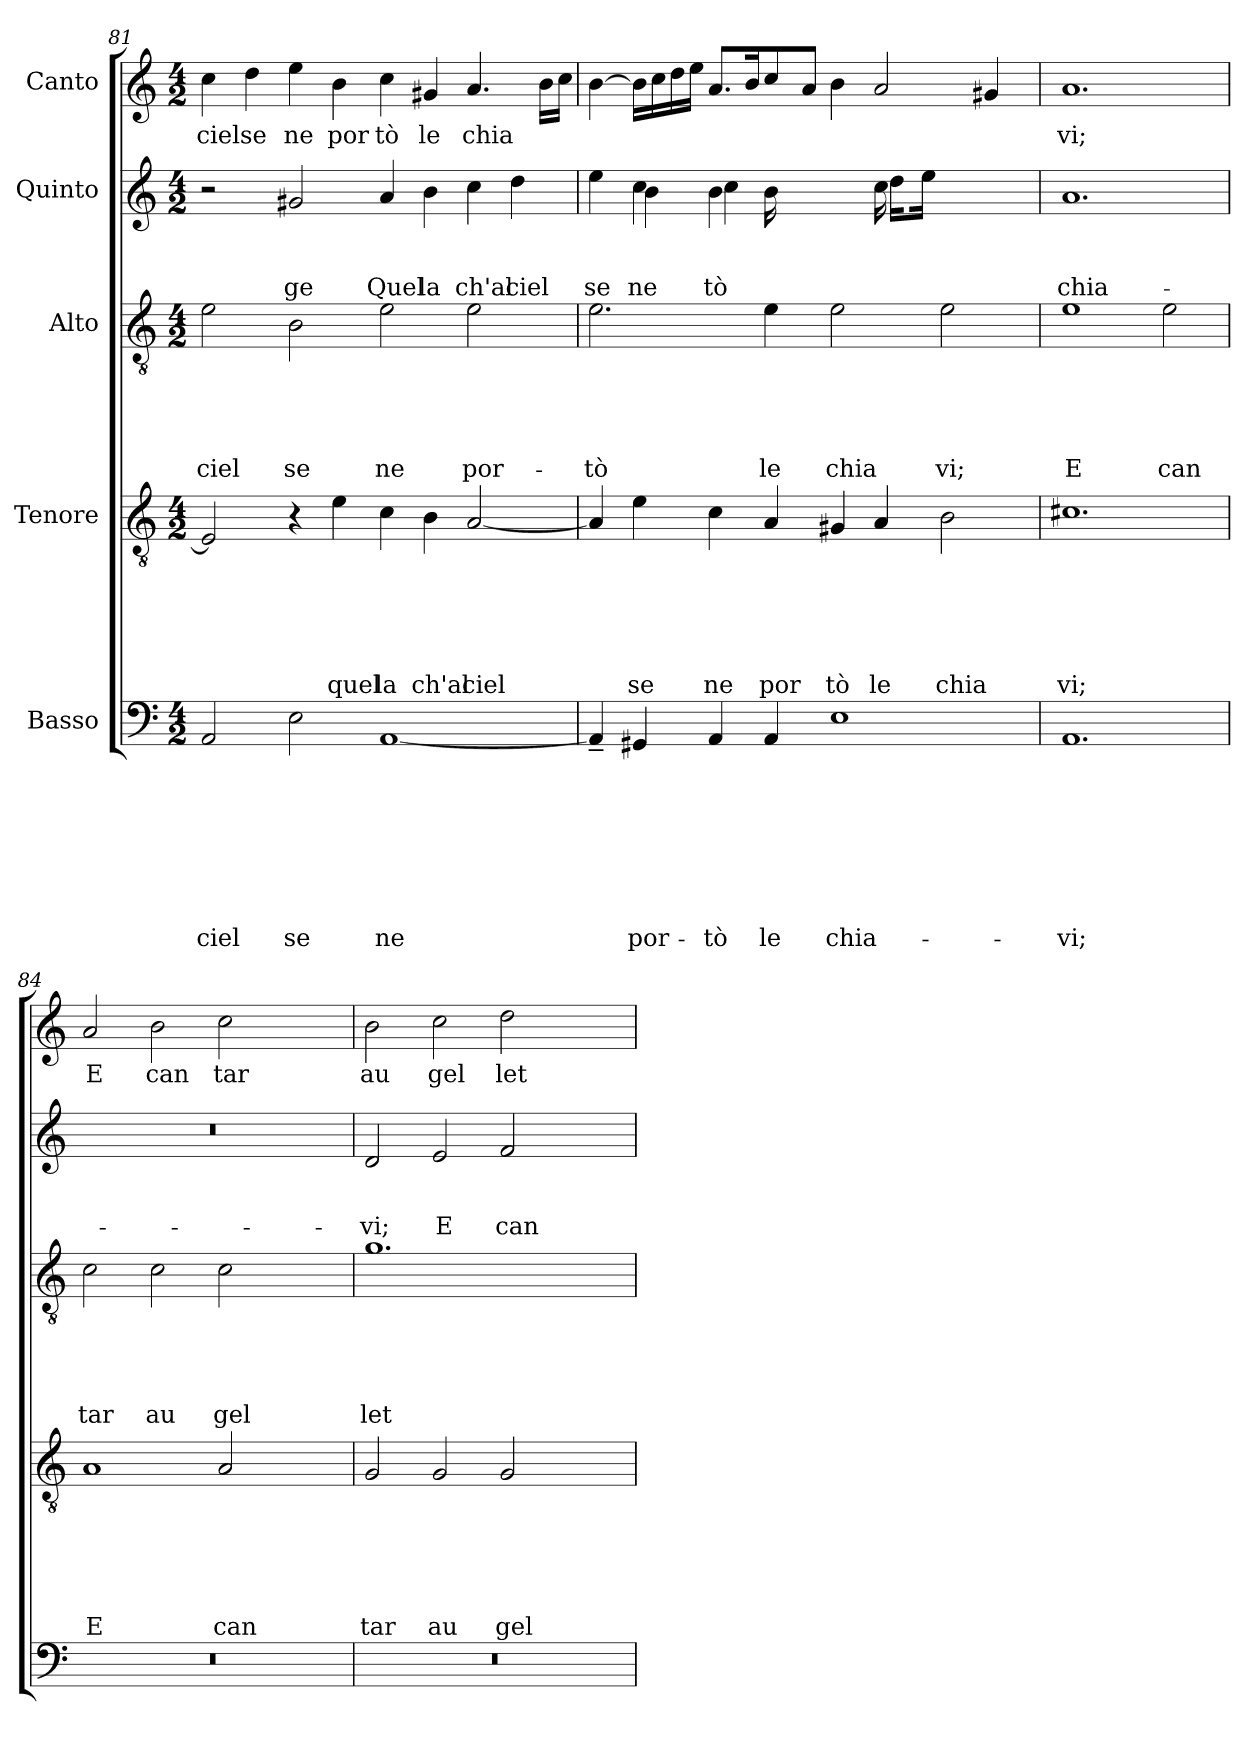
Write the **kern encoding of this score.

**kern	**text	**text	**text	**text	**text	**text	**text	**text	**kern	**text	**text	**text	**text	**text	**text	**kern	**text	**text	**text	**text	**text	**kern	**text	**text	**text	**kern	**text
*part5	*part5	*part5	*part5	*part5	*part5	*part5	*part5	*part5	*part4	*part4	*part4	*part4	*part4	*part4	*part4	*part3	*part3	*part3	*part3	*part3	*part3	*part2	*part2	*part2	*part2	*part1	*part1
*staff5	*staff5	*staff5	*staff5	*staff5	*staff5	*staff5	*staff5	*staff5	*staff4	*staff4	*staff4	*staff4	*staff4	*staff4	*staff4	*staff3	*staff3	*staff3	*staff3	*staff3	*staff3	*staff2	*staff2	*staff2	*staff2	*staff1	*staff1
*I"Basso	*	*	*	*	*	*	*	*	*I"Tenore	*	*	*	*	*	*	*I"Alto	*	*	*	*	*	*I"Quinto	*	*	*	*I"Canto	*
*clefF4	*	*	*	*	*	*	*	*	*clefGv2	*	*	*	*	*	*	*clefGv2	*	*	*	*	*	*clefG2	*	*	*	*clefG2	*
*k[]	*	*	*	*	*	*	*	*	*k[]	*	*	*	*	*	*	*k[]	*	*	*	*	*	*k[]	*	*	*	*k[]	*
*C:	*	*	*	*	*	*	*	*	*C:	*	*	*	*	*	*	*C:	*	*	*	*	*	*C:	*	*	*	*C:	*
*M4/2	*	*	*	*	*	*	*	*	*M4/2	*	*	*	*	*	*	*M4/2	*	*	*	*	*	*M4/2	*	*	*	*M4/2	*
=81	=81	=81	=81	=81	=81	=81	=81	=81	=81	=81	=81	=81	=81	=81	=81	=81	=81	=81	=81	=81	=81	=81	=81	=81	=81	=81	=81
!	!	!	!	!	!	!	!	!LO:LY:b	!	!	!	!	!	!	!	!	!	!	!	!	!LO:LY:b	!	!	!	!	!	!LO:LY:b
2AA/	.	.	.	.	.	.	.	ciel	2E/]	.	.	.	.	.	.	2e\	.	.	.	.	ciel	2r	.	.	.	4cc\	ciel
!	!	!	!	!	!	!	!	!	!	!	!	!	!	!	!	!	!	!	!	!	!	!	!	!	!	!	!LO:LY:b
.	.	.	.	.	.	.	.	.	.	.	.	.	.	.	.	.	.	.	.	.	.	.	.	.	.	4dd\	se
!	!	!	!	!	!	!	!	!LO:LY:b	!	!	!	!	!	!	!	!	!	!	!	!	!LO:LY:b	!	!	!	!LO:LY:b	!	!LO:LY:b
2E\	.	.	.	.	.	.	.	se	4r	.	.	.	.	.	.	2B\	.	.	.	.	se	2g#X/	.	.	ge	4ee\	ne
!	!	!	!	!	!	!	!	!	!	!	!	!	!	!	!LO:LY:b	!	!	!	!	!	!	!	!	!	!	!	!LO:LY:b
.	.	.	.	.	.	.	.	.	4e\	.	.	.	.	.	quel	.	.	.	.	.	.	.	.	.	.	4b\	por
!	!	!	!	!	!	!	!	!LO:LY:b	!	!	!	!	!	!	!LO:LY:b	!	!	!	!	!	!LO:LY:b	!	!	!	!LO:LY:b	!	!LO:LY:b
[<1AA	.	.	.	.	.	.	.	ne	4c\	.	.	.	.	.	la	2e\	.	.	.	.	ne	4a/	.	.	Quel	4cc\	tò
!	!	!	!	!	!	!	!	!	!	!	!	!	!	!	!LO:LY:b	!	!	!	!	!	!	!	!	!	!LO:LY:b	!	!LO:LY:b
.	.	.	.	.	.	.	.	.	4B\	.	.	.	.	.	ch'al	.	.	.	.	.	.	4b\	.	.	la	4g#X/	le
!	!	!	!	!	!	!	!	!	!	!	!	!	!	!	!LO:LY:b	!	!	!	!	!	!LO:LY:b	!	!	!	!LO:LY:b	!	!LO:LY:b
.	.	.	.	.	.	.	.	.	[<2A/	.	.	.	.	.	ciel	2e\	.	.	.	.	por-	4cc\	.	.	ch'al	4.a/	chia
!	!	!	!	!	!	!	!	!	!	!	!	!	!	!	!	!	!	!	!	!	!	!	!	!	!LO:LY:b	!	!
.	.	.	.	.	.	.	.	.	.	.	.	.	.	.	.	.	.	.	.	.	.	4dd\	.	.	ciel	.	.
.	.	.	.	.	.	.	.	.	.	.	.	.	.	.	.	.	.	.	.	.	.	.	.	.	.	16b\LL	.
.	.	.	.	.	.	.	.	.	.	.	.	.	.	.	.	.	.	.	.	.	.	.	.	.	.	16cc\JJ	.
!!LO:LB:g=z
=82	=82	=82	=82	=82	=82	=82	=82	=82	=82	=82	=82	=82	=82	=82	=82	=82	=82	=82	=82	=82	=82	=82	=82	=82	=82	=82	=82
!	!	!	!	!	!	!	!	!	!	!	!	!	!	!	!	!	!	!	!	!	!LO:LY:b	!	!	!	!LO:LY:b	!	!
*	*	*	*	*	*	*	*	*	*	*	*	*	*	*	*	*	*	*	*	*	*	*^	*	*	*	*	*
*	*	*	*	*	*	*	*	*	*	*	*	*	*	*	*	*	*	*	*	*	*	*	*^	*	*	*	*	*
*	*	*	*	*	*	*	*	*	*	*	*	*	*	*	*	*	*	*	*	*	*	*	*	*^	*	*	*	*	*
4AA~</]	.	.	.	.	.	.	.	.	4A/]	.	.	.	.	.	.	2.e\	.	.	.	.	-tò	4ee\	4ryy	1ryy	1ryy	.	.	se	[>4b\	.
!	!	!	!	!	!	!	!	!LO:LY:b	!	!	!	!	!	!	!LO:LY:b	!	!	!	!	!	!	!	!	!	!	!	!	!LO:LY:b	!	!
!	!	!	!	!	!	!	!	!	!	!	!	!	!	!	!	!	!	!	!	!	!	!	!	!	!	!	!	!LO:LY:b	!	!
4GG#X/	.	.	.	.	.	.	.	por-	4e\	.	.	.	.	.	se	.	.	.	.	.	.	4cc\	4b\	.	.	.	.	ne	16b\LL]	.
.	.	.	.	.	.	.	.	.	.	.	.	.	.	.	.	.	.	.	.	.	.	.	.	.	.	.	.	.	16cc\	.
.	.	.	.	.	.	.	.	.	.	.	.	.	.	.	.	.	.	.	.	.	.	.	.	.	.	.	.	.	16dd\	.
.	.	.	.	.	.	.	.	.	.	.	.	.	.	.	.	.	.	.	.	.	.	.	.	.	.	.	.	.	16ee\JJ	.
!	!	!	!	!	!	!	!	!LO:LY:b	!	!	!	!	!	!	!LO:LY:b	!	!	!	!	!	!	!	!	!	!	!	!	!LO:LY:b	!	!
!	!	!	!	!	!	!	!	!	!	!	!	!	!	!	!	!	!	!	!	!	!	!	!	!	!	!	!	!LO:LY:b	!	!
4AA/	.	.	.	.	.	.	.	-tò	4c\	.	.	.	.	.	ne	.	.	.	.	.	.	4b\	4cc\	.	.	.	.	tò	8.a/L	.
.	.	.	.	.	.	.	.	.	.	.	.	.	.	.	.	.	.	.	.	.	.	.	.	.	.	.	.	.	16b/k	.
!	!	!	!	!	!	!	!	!LO:LY:b	!	!	!	!	!	!	!LO:LY:b	!	!	!	!	!	!LO:LY:b	!	!	!	!	!	!	!	!	!
4AA/	.	.	.	.	.	.	.	le	4A/	.	.	.	.	.	por	4e\	.	.	.	.	le	2ryy	16b\	.	.	.	.	.	8cc/	.
.	.	.	.	.	.	.	.	.	.	.	.	.	.	.	.	.	.	.	.	.	.	.	2ryy	.	.	.	.	.	.	.
.	.	.	.	.	.	.	.	.	.	.	.	.	.	.	.	.	.	.	.	.	.	.	.	.	.	.	.	.	8a/J	.
!	!	!	!	!	!	!	!	!LO:LY:b	!	!	!	!	!	!	!LO:LY:b	!	!	!	!	!	!LO:LY:b	!	!	!	!	!	!	!	!	!
1E	.	.	.	.	.	.	.	chia-	4G#X/	.	.	.	.	.	tò	2e\	.	.	.	.	chia	.	.	4ryy	4ryy	.	.	.	4b\	.
!	!	!	!	!	!	!	!	!	!	!	!	!	!	!	!LO:LY:b	!	!	!	!	!	!	!	!	!	!	!	!	!	!	!
.	.	.	.	.	.	.	.	.	4A/	.	.	.	.	.	le	.	.	.	.	.	.	2.ryy	.	16cc\	16dd\LL	.	.	.	2a/	.
.	.	.	.	.	.	.	.	.	.	.	.	.	.	.	.	.	.	.	.	.	.	.	2ryy	2ryy	8ryy	.	.	.	.	.
.	.	.	.	.	.	.	.	.	.	.	.	.	.	.	.	.	.	.	.	.	.	.	.	.	16ee\JJ	.	.	.	.	.
!	!	!	!	!	!	!	!	!	!	!	!	!	!	!	!LO:LY:b	!	!	!	!	!	!LO:LY:b	!	!	!	!	!	!	!	!	!
.	.	.	.	.	.	.	.	.	2B\	.	.	.	.	.	chia	2e\	.	.	.	.	vi;	.	.	.	2ryy	.	.	.	.	.
.	.	.	.	.	.	.	.	.	.	.	.	.	.	.	.	.	.	.	.	.	.	.	.	.	.	.	.	.	4g#X/	.
.	.	.	.	.	.	.	.	.	.	.	.	.	.	.	.	.	.	.	.	.	.	.	8.ryy	8.ryy	.	.	.	.	.	.
*	*	*	*	*	*	*	*	*	*	*	*	*	*	*	*	*	*	*	*	*	*	*	*	*v	*v	*	*	*	*	*
=83	=83	=83	=83	=83	=83	=83	=83	=83	=83	=83	=83	=83	=83	=83	=83	=83	=83	=83	=83	=83	=83	=83	=83	=83	=83	=83	=83	=83	=83
!	!	!	!	!	!	!	!	!LO:LY:b	!	!	!	!	!	!	!LO:LY:b	!	!	!	!	!	!LO:LY:b	!	!	!	!	!	!LO:LY:b	!	!LO:LY:b
*	*	*	*	*	*	*	*	*	*	*	*	*	*	*	*	*	*	*	*	*	*	*v	*v	*v	*	*	*	*	*
1.AA	.	.	.	.	.	.	.	-vi;	1.c#X	.	.	.	.	.	vi;	1e	.	.	.	.	E	1.a	.	.	chia-	1.a	vi;
!	!	!	!	!	!	!	!	!	!	!	!	!	!	!	!	!	!	!	!	!	!LO:LY:b	!	!	!	!	!	!
.	.	.	.	.	.	.	.	.	.	.	.	.	.	.	.	2e\	.	.	.	.	can	.	.	.	.	.	.
=84	=84	=84	=84	=84	=84	=84	=84	=84	=84	=84	=84	=84	=84	=84	=84	=84	=84	=84	=84	=84	=84	=84	=84	=84	=84	=84	=84
!LO:N:vis=1	!	!	!	!	!	!	!	!	!	!	!	!	!	!	!LO:LY:b	!	!	!	!	!	!LO:LY:b	!LO:N:vis=1	!	!	!	!	!LO:LY:b
0r	.	.	.	.	.	.	.	.	1A	.	.	.	.	.	E	2c\	.	.	.	.	tar	0r	.	.	.	2a/	E
!	!	!	!	!	!	!	!	!	!	!	!	!	!	!	!	!	!	!	!	!	!LO:LY:b	!	!	!	!	!	!LO:LY:b
.	.	.	.	.	.	.	.	.	.	.	.	.	.	.	.	2c\	.	.	.	.	au	.	.	.	.	2b\	can
!	!	!	!	!	!	!	!	!	!	!	!	!	!	!	!LO:LY:b	!	!	!	!	!	!LO:LY:b	!	!	!	!	!	!LO:LY:b
.	.	.	.	.	.	.	.	.	2A/	.	.	.	.	.	can	2c\	.	.	.	.	gel	.	.	.	.	2cc\	tar
.	.	.	.	.	.	.	.	.	2ryy	.	.	.	.	.	.	2ryy	.	.	.	.	.	.	.	.	.	2ryy	.
=85	=85	=85	=85	=85	=85	=85	=85	=85	=85	=85	=85	=85	=85	=85	=85	=85	=85	=85	=85	=85	=85	=85	=85	=85	=85	=85	=85
!LO:N:vis=1	!	!	!	!	!	!	!	!	!	!	!	!	!	!	!LO:LY:b	!	!	!	!	!	!LO:LY:b	!	!	!	!LO:LY:b	!	!LO:LY:b
0r	.	.	.	.	.	.	.	.	2G/	.	.	.	.	.	tar	1.g	.	.	.	.	let	2d/	.	.	-vi;	2b\	au
!	!	!	!	!	!	!	!	!	!	!	!	!	!	!	!LO:LY:b	!	!	!	!	!	!	!	!	!	!LO:LY:b	!	!LO:LY:b
.	.	.	.	.	.	.	.	.	2G/	.	.	.	.	.	au	.	.	.	.	.	.	2e/	.	.	E	2cc\	gel
!	!	!	!	!	!	!	!	!	!	!	!	!	!	!	!LO:LY:b	!	!	!	!	!	!	!	!	!	!LO:LY:b	!	!LO:LY:b
.	.	.	.	.	.	.	.	.	2G/	.	.	.	.	.	gel	.	.	.	.	.	.	2f/	.	.	can-	2dd\	let
.	.	.	.	.	.	.	.	.	2ryy	.	.	.	.	.	.	2ryy	.	.	.	.	.	2ryy	.	.	.	2ryy	.
=	=	=	=	=	=	=	=	=	=	=	=	=	=	=	=	=	=	=	=	=	=	=	=	=	=	=	=
*-	*-	*-	*-	*-	*-	*-	*-	*-	*-	*-	*-	*-	*-	*-	*-	*-	*-	*-	*-	*-	*-	*-	*-	*-	*-	*-	*-
